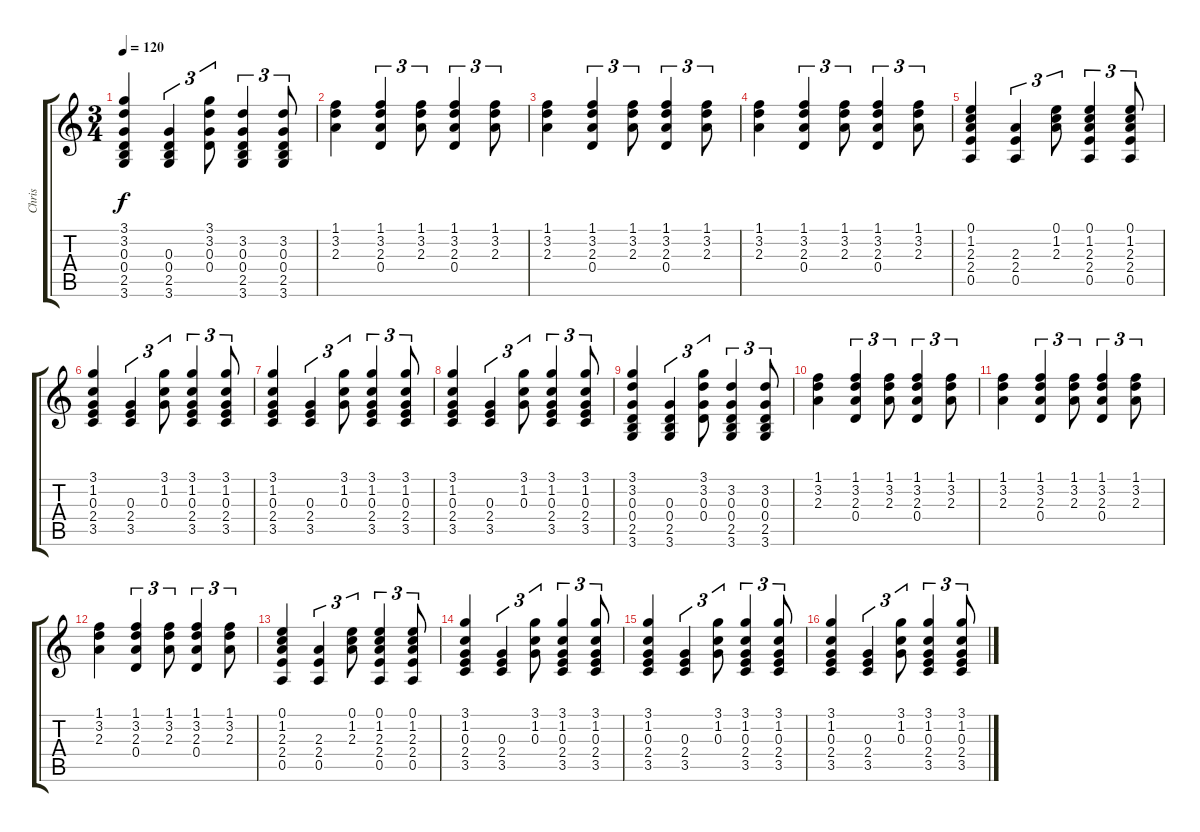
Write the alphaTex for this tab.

\track ("Chris" "Chris") {instrument acousticguitarsteel}
\staff {score tabs}
\tuning (E4 B3 G3 D3 A2 E2) {hide}
\ts (3 4)
\tempo 120
\clef g2
\ks c
(3.1 3.2 0.3 0.4 2.5 3.6).4{dy f} (0.3 0.4 2.5 3.6).4{tu (3 2)} (3.1 3.2 0.3 0.4).8{tu (3 2)} (3.2 0.3 0.4 2.5 3.6).4{tu (3 2)} (3.2 0.3 0.4 2.5 3.6).8{tu (3 2)} |
(1.1 3.2 2.3).4 (1.1 3.2 2.3 0.4).4{tu (3 2)} (1.1 3.2 2.3).8{tu (3 2)} (1.1 3.2 2.3 0.4).4{tu (3 2)} (1.1 3.2 2.3).8{tu (3 2)} |
(1.1 3.2 2.3).4 (1.1 3.2 2.3 0.4).4{tu (3 2)} (1.1 3.2 2.3).8{tu (3 2)} (1.1 3.2 2.3 0.4).4{tu (3 2)} (1.1 3.2 2.3).8{tu (3 2)} |
(1.1 3.2 2.3).4 (1.1 3.2 2.3 0.4).4{tu (3 2)} (1.1 3.2 2.3).8{tu (3 2)} (1.1 3.2 2.3 0.4).4{tu (3 2)} (1.1 3.2 2.3).8{tu (3 2)} |
(0.1 1.2 2.3 2.4 0.5).4 (2.3 2.4 0.5).4{tu (3 2)} (0.1 1.2 2.3).8{tu (3 2)} (0.1 1.2 2.3 2.4 0.5).4{tu (3 2)} (0.1 1.2 2.3 2.4 0.5).8{tu (3 2)} |
(3.1 1.2 0.3 2.4 3.5).4 (0.3 2.4 3.5).4{tu (3 2)} (3.1 1.2 0.3).8{tu (3 2)} (3.1 1.2 0.3 2.4 3.5).4{tu (3 2)} (3.1 1.2 0.3 2.4 3.5).8{tu (3 2)} |
(3.1 1.2 0.3 2.4 3.5).4 (0.3 2.4 3.5).4{tu (3 2)} (3.1 1.2 0.3).8{tu (3 2)} (3.1 1.2 0.3 2.4 3.5).4{tu (3 2)} (3.1 1.2 0.3 2.4 3.5).8{tu (3 2)} |
(3.1 1.2 0.3 2.4 3.5).4 (0.3 2.4 3.5).4{tu (3 2)} (3.1 1.2 0.3).8{tu (3 2)} (3.1 1.2 0.3 2.4 3.5).4{tu (3 2)} (3.1 1.2 0.3 2.4 3.5).8{tu (3 2)} |
(3.1 3.2 0.3 0.4 2.5 3.6).4 (0.3 0.4 2.5 3.6).4{tu (3 2)} (3.1 3.2 0.3 0.4).8{tu (3 2)} (3.2 0.3 0.4 2.5 3.6).4{tu (3 2)} (3.2 0.3 0.4 2.5 3.6).8{tu (3 2)} |
(1.1 3.2 2.3).4 (1.1 3.2 2.3 0.4).4{tu (3 2)} (1.1 3.2 2.3).8{tu (3 2)} (1.1 3.2 2.3 0.4).4{tu (3 2)} (1.1 3.2 2.3).8{tu (3 2)} |
(1.1 3.2 2.3).4 (1.1 3.2 2.3 0.4).4{tu (3 2)} (1.1 3.2 2.3).8{tu (3 2)} (1.1 3.2 2.3 0.4).4{tu (3 2)} (1.1 3.2 2.3).8{tu (3 2)} |
(1.1 3.2 2.3).4 (1.1 3.2 2.3 0.4).4{tu (3 2)} (1.1 3.2 2.3).8{tu (3 2)} (1.1 3.2 2.3 0.4).4{tu (3 2)} (1.1 3.2 2.3).8{tu (3 2)} |
(0.1 1.2 2.3 2.4 0.5).4 (2.3 2.4 0.5).4{tu (3 2)} (0.1 1.2 2.3).8{tu (3 2)} (0.1 1.2 2.3 2.4 0.5).4{tu (3 2)} (0.1 1.2 2.3 2.4 0.5).8{tu (3 2)} |
(3.1 1.2 0.3 2.4 3.5).4 (0.3 2.4 3.5).4{tu (3 2)} (3.1 1.2 0.3).8{tu (3 2)} (3.1 1.2 0.3 2.4 3.5).4{tu (3 2)} (3.1 1.2 0.3 2.4 3.5).8{tu (3 2)} |
(3.1 1.2 0.3 2.4 3.5).4 (0.3 2.4 3.5).4{tu (3 2)} (3.1 1.2 0.3).8{tu (3 2)} (3.1 1.2 0.3 2.4 3.5).4{tu (3 2)} (3.1 1.2 0.3 2.4 3.5).8{tu (3 2)} |
(3.1 1.2 0.3 2.4 3.5).4 (0.3 2.4 3.5).4{tu (3 2)} (3.1 1.2 0.3).8{tu (3 2)} (3.1 1.2 0.3 2.4 3.5).4{tu (3 2)} (3.1 1.2 0.3 2.4 3.5).8{tu (3 2)}
